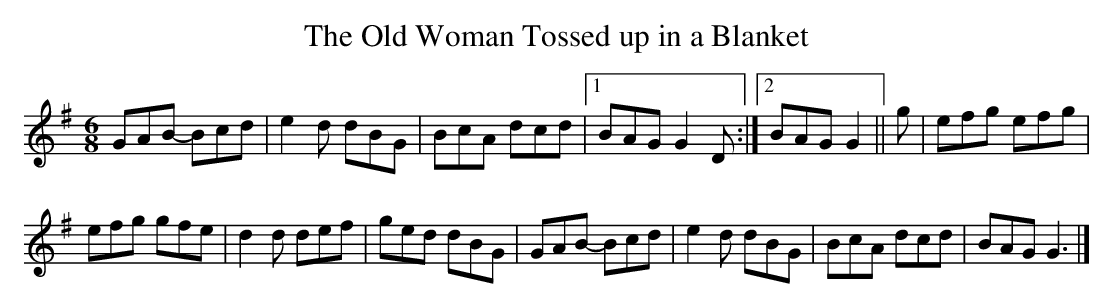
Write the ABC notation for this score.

X:1
T:The Old Woman Tossed up in a Blanket
M:6/8
L:1/8
K:G
GAB- Bcd | e2 d dBG | BcA dcd |1 BAG G2 D :|2 BAG G2 || g | efg efg |
efg gfe | d2 d def | ged dBG | GAB- Bcd | e2 d dBG | BcA dcd | BAG G3 |]
